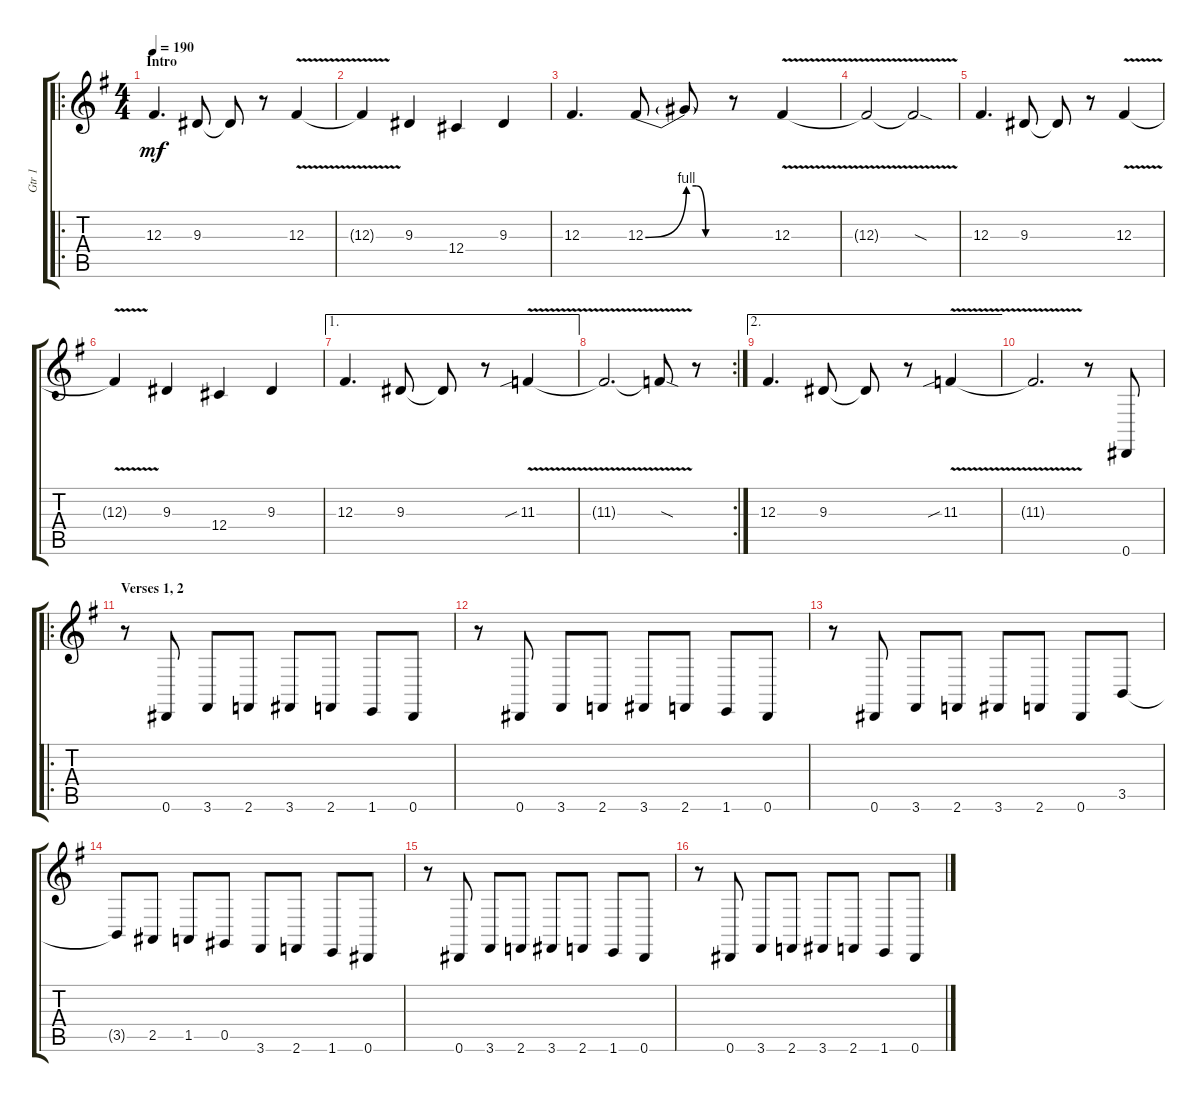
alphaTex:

\track ("Gtr 1" "Gtr 1") {instrument acousticgrandpiano}
\staff {score tabs}
\tuning (Eb4 Bb3 Gb3 Db3 Ab2 Eb2) {hide}
\ro
\ts (4 4)
\section ("" "Intro")
\tempo 190
\clef g2
\ks g
12.3.4{d dy mf instrument acousticgrandpiano} 9.3.8 9.3{t}.8 r.8 12.3{v}.4 |
12.3{v t}.4 9.3.4 12.4.4 9.3.4 |
12.3.4{d} 12.3{be (bend 0 0 60 4)}.8 12.3{be (custom 0 4 15 4 30 0 60 0) t}.8 r.8 12.3{v}.4 |
12.3{v t}.2 12.3{sod t}.2 |
12.3.4{d} 9.3.8 9.3{t}.8 r.8 12.3{v}.4 |
12.3{v t}.4 9.3.4 12.4.4 9.3.4 |
\ae 1
12.3.4{d} 9.3.8 9.3{t}.8 r.8 11.3{v sib}.4 |
\rc 2
11.3{v t}.2{d} 11.3{sod t}.8 r.8 |
\ae 2
12.3.4{d} 9.3.8 9.3{t}.8 r.8 11.3{v sib}.4 |
11.3{v t}.2{d} r.8 0.6.8 |
\ro
\section ("" "Verses 1, 2")
r.8 0.6.8 3.6.8 2.6.8 3.6.8 2.6.8 1.6.8 0.6.8 |
r.8 0.6.8 3.6.8 2.6.8 3.6.8 2.6.8 1.6.8 0.6.8 |
r.8 0.6.8 3.6.8 2.6.8 3.6.8 2.6.8 0.6.8 3.5.8 |
3.5{t}.8 2.5.8 1.5.8 0.5.8 3.6.8 2.6.8 1.6.8 0.6.8 |
r.8 0.6.8 3.6.8 2.6.8 3.6.8 2.6.8 1.6.8 0.6.8 |
r.8 0.6.8 3.6.8 2.6.8 3.6.8 2.6.8 1.6.8 0.6.8
